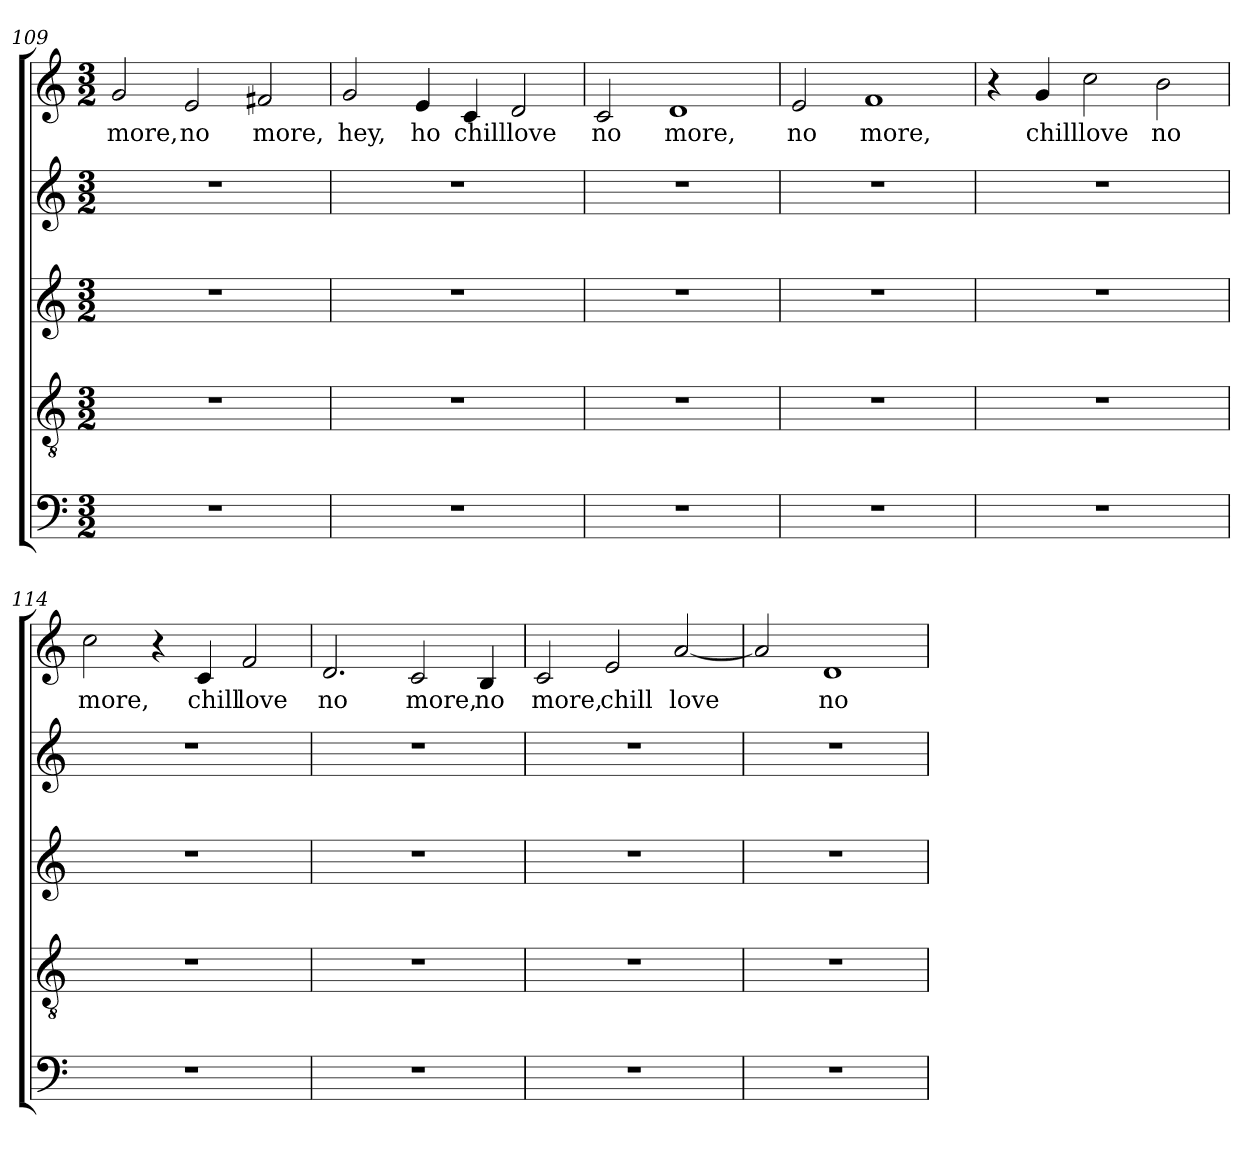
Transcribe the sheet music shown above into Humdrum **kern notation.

**kern	**kern	**kern	**kern	**kern	**text
*part5	*part4	*part3	*part2	*part1	*part1
*staff5	*staff4	*staff3	*staff2	*staff1	*staff1
*clefF4	*clefGv2	*clefG2	*clefG2	*clefG2	*
*k[]	*k[]	*k[]	*k[]	*k[]	*
*C:	*C:	*C:	*C:	*C:	*
*M3/2	*M3/2	*M3/2	*M3/2	*M3/2	*
=109	=109	=109	=109	=109	=109
!	!	!	!	!	!LO:LY:b
1.r	1.r	1.r	1.r	2g/	more,
!	!	!	!	!	!LO:LY:b
.	.	.	.	2e/	no
!	!	!	!	!	!LO:LY:b
.	.	.	.	2f#/	more,
=110	=110	=110	=110	=110	=110
!	!	!	!	!	!LO:LY:b
1.r	1.r	1.r	1.r	2g/	hey,
!	!	!	!	!	!LO:LY:b
.	.	.	.	4e/	ho
!	!	!	!	!	!LO:LY:b
.	.	.	.	4c/	chill
!	!	!	!	!	!LO:LY:b
.	.	.	.	2d/	love
!!LO:LB:g=z
=111	=111	=111	=111	=111	=111
!	!	!	!	!	!LO:LY:b
1.r	1.r	1.r	1.r	2c/	no
!	!	!	!	!	!LO:LY:b
.	.	.	.	1d	more,
=112	=112	=112	=112	=112	=112
!	!	!	!	!	!LO:LY:b
1.r	1.r	1.r	1.r	2e/	no
!	!	!	!	!	!LO:LY:b
.	.	.	.	1f	more,
=113	=113	=113	=113	=113	=113
1.r	1.r	1.r	1.r	4r	.
!	!	!	!	!	!LO:LY:b
.	.	.	.	4g/	chill
!	!	!	!	!	!LO:LY:b
.	.	.	.	2cc\	love
!	!	!	!	!	!LO:LY:b
.	.	.	.	2b\	no
=114	=114	=114	=114	=114	=114
!	!	!	!	!	!LO:LY:b
1.r	1.r	1.r	1.r	2cc\	more,
.	.	.	.	4r	.
!	!	!	!	!	!LO:LY:b
.	.	.	.	4c/	chill
!	!	!	!	!	!LO:LY:b
.	.	.	.	2f/	love
=115	=115	=115	=115	=115	=115
!	!	!	!	!	!LO:LY:b
1.r	1.r	1.r	1.r	2.d/	no
!	!	!	!	!	!LO:LY:b
.	.	.	.	2c/	more,
!	!	!	!	!	!LO:LY:b
.	.	.	.	4B/	no
!!LO:LB:g=z
=116	=116	=116	=116	=116	=116
!	!	!	!	!	!LO:LY:b
1.r	1.r	1.r	1.r	2c/	more,
!	!	!	!	!	!LO:LY:b
.	.	.	.	2e/	chill
!	!	!	!	!	!LO:LY:b
.	.	.	.	[<2a/	love
=117	=117	=117	=117	=117	=117
1.r	1.r	1.r	1.r	2a/]	.
!	!	!	!	!	!LO:LY:b
.	.	.	.	1d	no
=	=	=	=	=	=
*-	*-	*-	*-	*-	*-
